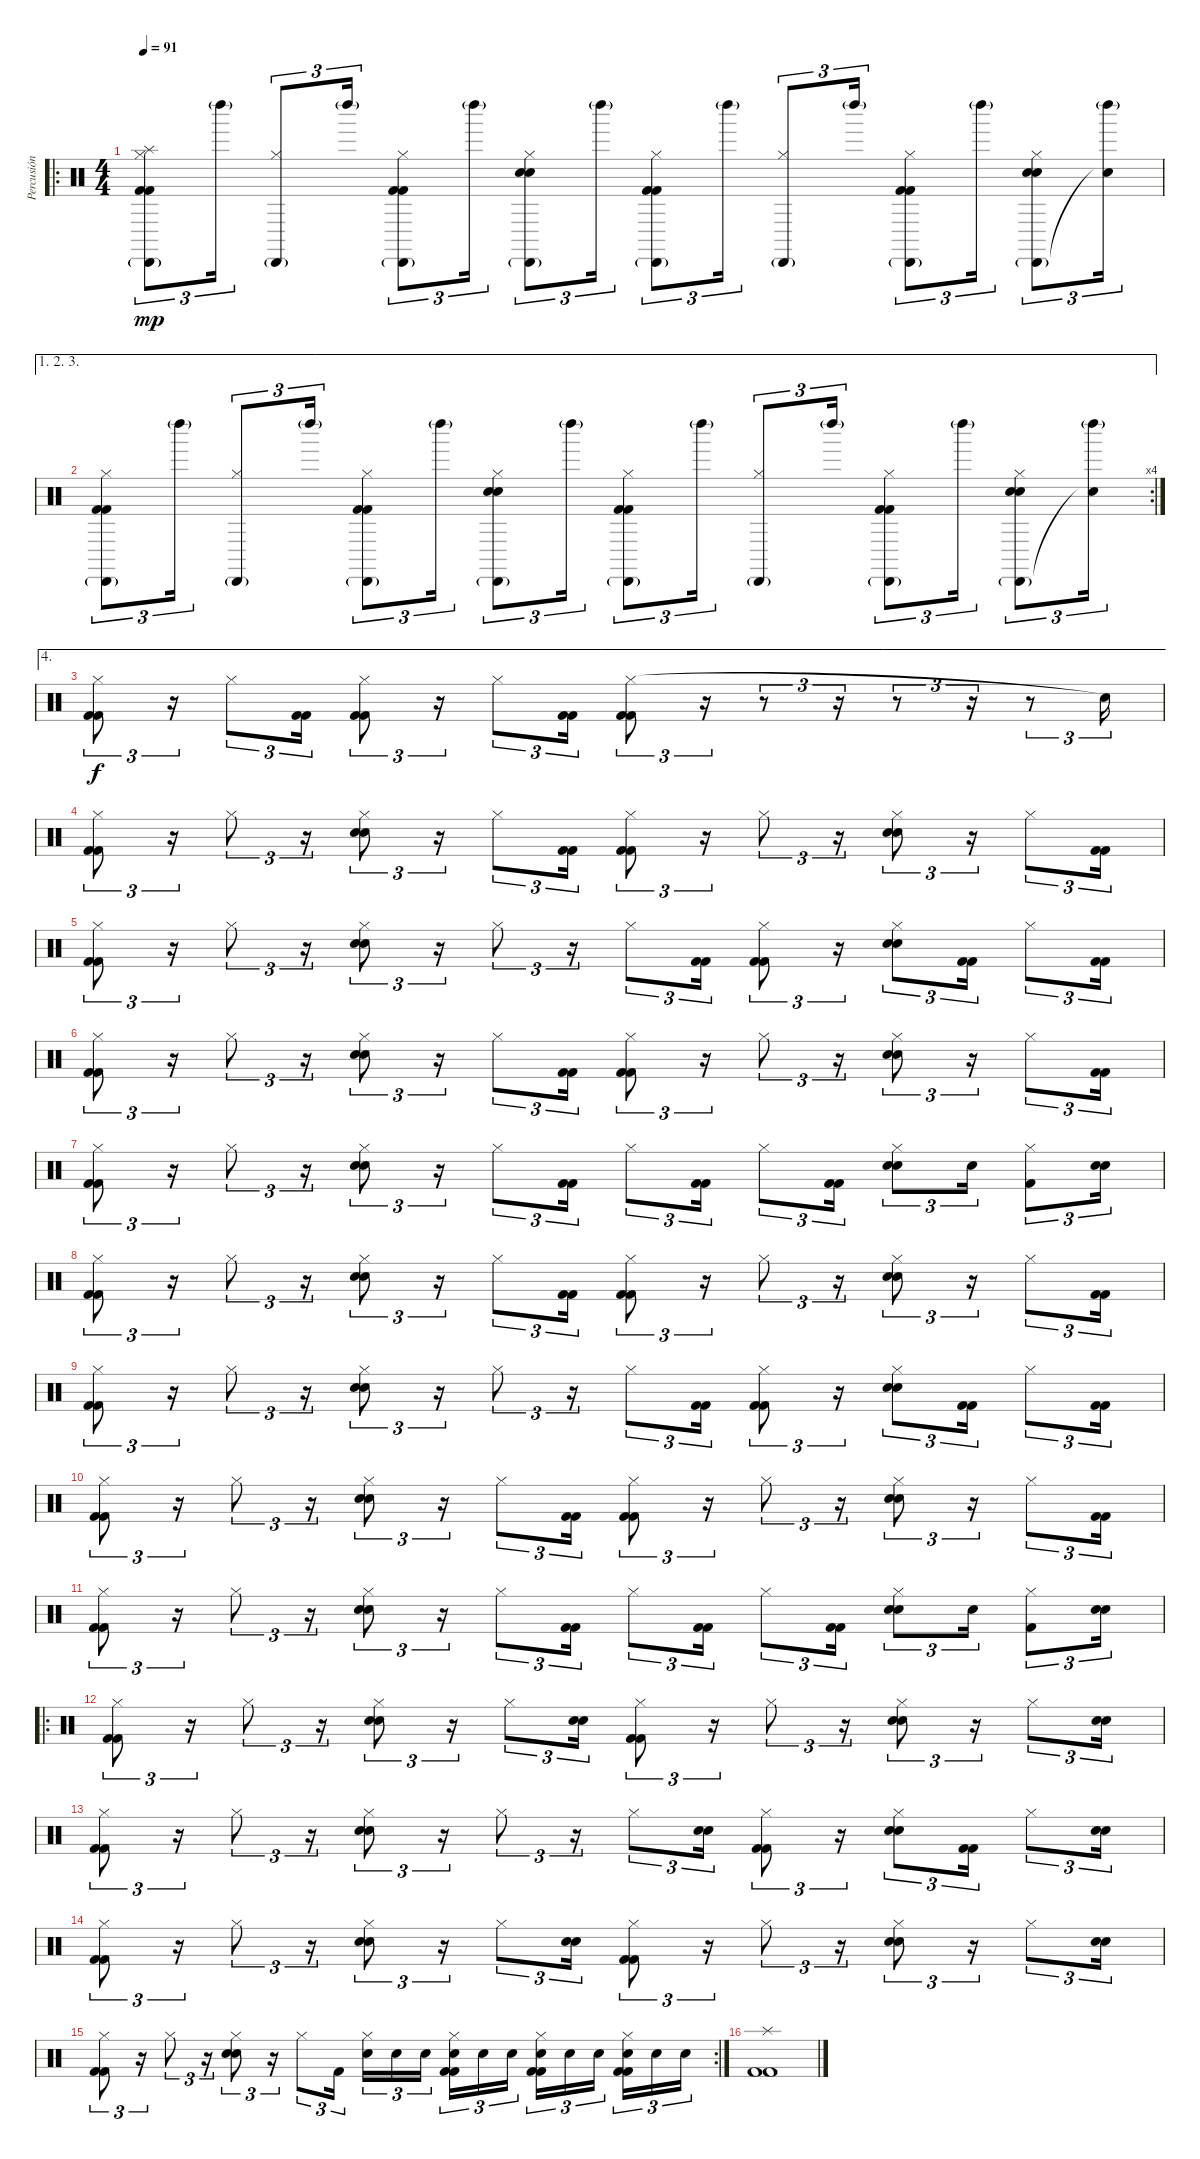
\track ("Percusión" "Percusión") {instrument percussion}
\staff {score}
\articulation defaults
\ro
\ts (4 4)
\tempo 91
\clef neutral
\ks c
("Hi-Hat (closed)" "Cabasa (hit)"{g} "Kick (hit) 2" "Kick (hit) 2" "Splash (hit)").8{tu (3 2) dy mp} "Left Maraca (hit)"{g}.16{tu (3 2)} ("Hi-Hat (closed)" "Cabasa (hit)"{g}).8{tu (3 2)} "Left Maraca (hit)"{g}.16{tu (3 2)} ("Hi-Hat (closed)" "Cabasa (hit)"{g} "Kick (hit) 2" "Kick (hit) 2").8{tu (3 2)} "Left Maraca (hit)"{g}.16{tu (3 2)} ("Hi-Hat (closed)" "Cabasa (hit)"{g} "Electric Snare (hit)" "Electric Snare (hit)").8{tu (3 2)} "Left Maraca (hit)"{g}.16{tu (3 2)} ("Hi-Hat (closed)" "Cabasa (hit)"{g} "Kick (hit) 2" "Kick (hit) 2").8{tu (3 2)} "Left Maraca (hit)"{g}.16{tu (3 2)} ("Hi-Hat (closed)" "Cabasa (hit)"{g}).8{tu (3 2)} "Left Maraca (hit)"{g}.16{tu (3 2)} ("Hi-Hat (closed)" "Cabasa (hit)"{g} "Kick (hit) 2" "Kick (hit) 2").8{tu (3 2)} "Left Maraca (hit)"{g}.16{tu (3 2)} ("Hi-Hat (closed)" "Cabasa (hit)"{g} "Electric Snare (hit)" "Electric Snare (hit)").8{tu (3 2)} ("Left Maraca (hit)"{g} "Snare (hit)"{t}).16{tu (3 2)} |
\ae (1 2 3)
\rc 4
("Hi-Hat (closed)" "Cabasa (hit)"{g} "Kick (hit) 2" "Kick (hit) 2").8{tu (3 2)} "Left Maraca (hit)"{g}.16{tu (3 2)} ("Hi-Hat (closed)" "Cabasa (hit)"{g}).8{tu (3 2)} "Left Maraca (hit)"{g}.16{tu (3 2)} ("Hi-Hat (closed)" "Cabasa (hit)"{g} "Kick (hit) 2" "Kick (hit) 2").8{tu (3 2)} "Left Maraca (hit)"{g}.16{tu (3 2)} ("Hi-Hat (closed)" "Cabasa (hit)"{g} "Electric Snare (hit)" "Electric Snare (hit)").8{tu (3 2)} "Left Maraca (hit)"{g}.16{tu (3 2)} ("Hi-Hat (closed)" "Cabasa (hit)"{g} "Kick (hit) 2" "Kick (hit) 2").8{tu (3 2)} "Left Maraca (hit)"{g}.16{tu (3 2)} ("Hi-Hat (closed)" "Cabasa (hit)"{g}).8{tu (3 2)} "Left Maraca (hit)"{g}.16{tu (3 2)} ("Hi-Hat (closed)" "Cabasa (hit)"{g} "Kick (hit) 2" "Kick (hit) 2").8{tu (3 2)} "Left Maraca (hit)"{g}.16{tu (3 2)} ("Hi-Hat (closed)" "Cabasa (hit)"{g} "Electric Snare (hit)" "Electric Snare (hit)").8{tu (3 2)} ("Left Maraca (hit)"{g} "Snare (hit)"{t}).16{tu (3 2)} |
\ae 4
("Hi-Hat (closed)" "Kick (hit) 2" "Kick (hit) 2").8{tu (3 2) dy f} r.16{tu (3 2)} "Hi-Hat (closed)".8{tu (3 2)} ("Kick (hit) 2" "Kick (hit) 2").16{tu (3 2)} ("Hi-Hat (closed)" "Kick (hit) 2" "Kick (hit) 2").8{tu (3 2)} r.16{tu (3 2)} "Hi-Hat (closed)".8{tu (3 2)} ("Kick (hit) 2" "Kick (hit) 2").16{tu (3 2)} ("Hi-Hat (closed)" "Kick (hit) 2" "Kick (hit) 2").8{tu (3 2)} r.16{tu (3 2)} r.8{tu (3 2)} r.16{tu (3 2)} r.8{tu (3 2)} r.16{tu (3 2)} r.8{tu (3 2)} "Snare (hit)"{t}.16{tu (3 2)} |
("Hi-Hat (closed)" "Kick (hit) 2" "Kick (hit) 2").8{tu (3 2)} r.16{tu (3 2)} "Hi-Hat (closed)".8{tu (3 2)} r.16{tu (3 2)} ("Hi-Hat (closed)" "Hand Clap (hit)" "Hand Clap (hit)").8{tu (3 2)} r.16{tu (3 2)} "Hi-Hat (closed)".8{tu (3 2)} ("Kick (hit) 2" "Kick (hit) 2").16{tu (3 2)} ("Hi-Hat (closed)" "Kick (hit) 2" "Kick (hit) 2").8{tu (3 2)} r.16{tu (3 2)} "Hi-Hat (closed)".8{tu (3 2)} r.16{tu (3 2)} ("Hi-Hat (closed)" "Hand Clap (hit)" "Hand Clap (hit)").8{tu (3 2)} r.16{tu (3 2)} "Hi-Hat (closed)".8{tu (3 2)} ("Kick (hit) 2" "Kick (hit) 2").16{tu (3 2)} |
("Hi-Hat (closed)" "Kick (hit) 2" "Kick (hit) 2").8{tu (3 2)} r.16{tu (3 2)} "Hi-Hat (closed)".8{tu (3 2)} r.16{tu (3 2)} ("Hi-Hat (closed)" "Hand Clap (hit)" "Hand Clap (hit)").8{tu (3 2)} r.16{tu (3 2)} "Hi-Hat (closed)".8{tu (3 2)} r.16{tu (3 2)} "Hi-Hat (closed)".8{tu (3 2)} ("Kick (hit) 2" "Kick (hit) 2").16{tu (3 2)} ("Hi-Hat (closed)" "Kick (hit) 2" "Kick (hit) 2").8{tu (3 2)} r.16{tu (3 2)} ("Hi-Hat (closed)" "Hand Clap (hit)" "Hand Clap (hit)").8{tu (3 2)} ("Kick (hit) 2" "Kick (hit) 2").16{tu (3 2)} "Hi-Hat (closed)".8{tu (3 2)} ("Kick (hit) 2" "Kick (hit) 2").16{tu (3 2)} |
("Hi-Hat (closed)" "Kick (hit) 2" "Kick (hit) 2").8{tu (3 2)} r.16{tu (3 2)} "Hi-Hat (closed)".8{tu (3 2)} r.16{tu (3 2)} ("Hi-Hat (closed)" "Hand Clap (hit)" "Hand Clap (hit)").8{tu (3 2)} r.16{tu (3 2)} "Hi-Hat (closed)".8{tu (3 2)} ("Kick (hit) 2" "Kick (hit) 2").16{tu (3 2)} ("Hi-Hat (closed)" "Kick (hit) 2" "Kick (hit) 2").8{tu (3 2)} r.16{tu (3 2)} "Hi-Hat (closed)".8{tu (3 2)} r.16{tu (3 2)} ("Hi-Hat (closed)" "Hand Clap (hit)" "Hand Clap (hit)").8{tu (3 2)} r.16{tu (3 2)} "Hi-Hat (closed)".8{tu (3 2)} ("Kick (hit) 2" "Kick (hit) 2").16{tu (3 2)} |
("Hi-Hat (closed)" "Kick (hit) 2" "Kick (hit) 2").8{tu (3 2)} r.16{tu (3 2)} "Hi-Hat (closed)".8{tu (3 2)} r.16{tu (3 2)} ("Hi-Hat (closed)" "Hand Clap (hit)" "Hand Clap (hit)").8{tu (3 2)} r.16{tu (3 2)} "Hi-Hat (closed)".8{tu (3 2)} ("Kick (hit) 2" "Kick (hit) 2").16{tu (3 2)} "Hi-Hat (closed)".8{tu (3 2)} ("Kick (hit) 2" "Kick (hit) 2").16{tu (3 2)} "Hi-Hat (closed)".8{tu (3 2)} ("Kick (hit) 2" "Kick (hit) 2").16{tu (3 2)} ("Hi-Hat (closed)" "Hand Clap (hit)" "Hand Clap (hit)").8{tu (3 2)} "Electric Snare (hit)".16{tu (3 2)} ("Hi-Hat (closed)" "Kick (hit) 2").8{tu (3 2)} ("Hand Clap (hit)" "Hand Clap (hit)").16{tu (3 2)} |
("Hi-Hat (closed)" "Kick (hit) 2" "Kick (hit) 2").8{tu (3 2)} r.16{tu (3 2)} "Hi-Hat (closed)".8{tu (3 2)} r.16{tu (3 2)} ("Hi-Hat (closed)" "Hand Clap (hit)" "Hand Clap (hit)").8{tu (3 2)} r.16{tu (3 2)} "Hi-Hat (closed)".8{tu (3 2)} ("Kick (hit) 2" "Kick (hit) 2").16{tu (3 2)} ("Hi-Hat (closed)" "Kick (hit) 2" "Kick (hit) 2").8{tu (3 2)} r.16{tu (3 2)} "Hi-Hat (closed)".8{tu (3 2)} r.16{tu (3 2)} ("Hi-Hat (closed)" "Hand Clap (hit)" "Hand Clap (hit)").8{tu (3 2)} r.16{tu (3 2)} "Hi-Hat (closed)".8{tu (3 2)} ("Kick (hit) 2" "Kick (hit) 2").16{tu (3 2)} |
("Hi-Hat (closed)" "Kick (hit) 2" "Kick (hit) 2").8{tu (3 2)} r.16{tu (3 2)} "Hi-Hat (closed)".8{tu (3 2)} r.16{tu (3 2)} ("Hi-Hat (closed)" "Hand Clap (hit)" "Hand Clap (hit)").8{tu (3 2)} r.16{tu (3 2)} "Hi-Hat (closed)".8{tu (3 2)} r.16{tu (3 2)} "Hi-Hat (closed)".8{tu (3 2)} ("Kick (hit) 2" "Kick (hit) 2").16{tu (3 2)} ("Hi-Hat (closed)" "Kick (hit) 2" "Kick (hit) 2").8{tu (3 2)} r.16{tu (3 2)} ("Hi-Hat (closed)" "Hand Clap (hit)" "Hand Clap (hit)").8{tu (3 2)} ("Kick (hit) 2" "Kick (hit) 2").16{tu (3 2)} "Hi-Hat (closed)".8{tu (3 2)} ("Kick (hit) 2" "Kick (hit) 2").16{tu (3 2)} |
("Hi-Hat (closed)" "Kick (hit) 2" "Kick (hit) 2").8{tu (3 2)} r.16{tu (3 2)} "Hi-Hat (closed)".8{tu (3 2)} r.16{tu (3 2)} ("Hi-Hat (closed)" "Hand Clap (hit)" "Hand Clap (hit)").8{tu (3 2)} r.16{tu (3 2)} "Hi-Hat (closed)".8{tu (3 2)} ("Kick (hit) 2" "Kick (hit) 2").16{tu (3 2)} ("Hi-Hat (closed)" "Kick (hit) 2" "Kick (hit) 2").8{tu (3 2)} r.16{tu (3 2)} "Hi-Hat (closed)".8{tu (3 2)} r.16{tu (3 2)} ("Hi-Hat (closed)" "Hand Clap (hit)" "Hand Clap (hit)").8{tu (3 2)} r.16{tu (3 2)} "Hi-Hat (closed)".8{tu (3 2)} ("Kick (hit) 2" "Kick (hit) 2").16{tu (3 2)} |
("Hi-Hat (closed)" "Kick (hit) 2" "Kick (hit) 2").8{tu (3 2)} r.16{tu (3 2)} "Hi-Hat (closed)".8{tu (3 2)} r.16{tu (3 2)} ("Hi-Hat (closed)" "Hand Clap (hit)" "Hand Clap (hit)").8{tu (3 2)} r.16{tu (3 2)} "Hi-Hat (closed)".8{tu (3 2)} ("Kick (hit) 2" "Kick (hit) 2").16{tu (3 2)} "Hi-Hat (closed)".8{tu (3 2)} ("Kick (hit) 2" "Kick (hit) 2").16{tu (3 2)} "Hi-Hat (closed)".8{tu (3 2)} ("Kick (hit) 2" "Kick (hit) 2").16{tu (3 2)} ("Hi-Hat (closed)" "Hand Clap (hit)" "Hand Clap (hit)").8{tu (3 2)} "Electric Snare (hit)".16{tu (3 2)} ("Hi-Hat (closed)" "Kick (hit) 2").8{tu (3 2)} ("Hand Clap (hit)" "Hand Clap (hit)").16{tu (3 2)} |
\ro
("Hi-Hat (closed)" "Kick (hit) 2" "Kick (hit) 2").8{tu (3 2)} r.16{tu (3 2)} "Hi-Hat (closed)".8{tu (3 2)} r.16{tu (3 2)} ("Hi-Hat (closed)" "Electric Snare (hit)" "Electric Snare (hit)").8{tu (3 2)} r.16{tu (3 2)} "Hi-Hat (closed)".8{tu (3 2)} ("Electric Snare (hit)" "Electric Snare (hit)").16{tu (3 2)} ("Hi-Hat (closed)" "Kick (hit) 2" "Kick (hit) 2").8{tu (3 2)} r.16{tu (3 2)} "Hi-Hat (closed)".8{tu (3 2)} r.16{tu (3 2)} ("Hi-Hat (closed)" "Electric Snare (hit)" "Electric Snare (hit)").8{tu (3 2)} r.16{tu (3 2)} "Hi-Hat (closed)".8{tu (3 2)} ("Electric Snare (hit)" "Electric Snare (hit)").16{tu (3 2)} |
("Hi-Hat (closed)" "Kick (hit) 2" "Kick (hit) 2").8{tu (3 2)} r.16{tu (3 2)} "Hi-Hat (closed)".8{tu (3 2)} r.16{tu (3 2)} ("Hi-Hat (closed)" "Electric Snare (hit)" "Electric Snare (hit)").8{tu (3 2)} r.16{tu (3 2)} "Hi-Hat (closed)".8{tu (3 2)} r.16{tu (3 2)} "Hi-Hat (closed)".8{tu (3 2)} ("Electric Snare (hit)" "Electric Snare (hit)").16{tu (3 2)} ("Hi-Hat (closed)" "Kick (hit) 2" "Kick (hit) 2").8{tu (3 2)} r.16{tu (3 2)} ("Hi-Hat (closed)" "Electric Snare (hit)" "Electric Snare (hit)").8{tu (3 2)} ("Kick (hit) 2" "Kick (hit) 2").16{tu (3 2)} "Hi-Hat (closed)".8{tu (3 2)} ("Electric Snare (hit)" "Electric Snare (hit)").16{tu (3 2)} |
("Hi-Hat (closed)" "Kick (hit) 2" "Kick (hit) 2").8{tu (3 2)} r.16{tu (3 2)} "Hi-Hat (closed)".8{tu (3 2)} r.16{tu (3 2)} ("Hi-Hat (closed)" "Electric Snare (hit)" "Electric Snare (hit)").8{tu (3 2)} r.16{tu (3 2)} "Hi-Hat (closed)".8{tu (3 2)} ("Electric Snare (hit)" "Electric Snare (hit)").16{tu (3 2)} ("Hi-Hat (closed)" "Kick (hit) 2" "Kick (hit) 2").8{tu (3 2)} r.16{tu (3 2)} "Hi-Hat (closed)".8{tu (3 2)} r.16{tu (3 2)} ("Hi-Hat (closed)" "Electric Snare (hit)" "Electric Snare (hit)").8{tu (3 2)} r.16{tu (3 2)} "Hi-Hat (closed)".8{tu (3 2)} ("Electric Snare (hit)" "Electric Snare (hit)").16{tu (3 2)} |
\rc 2
("Hi-Hat (closed)" "Kick (hit) 2" "Kick (hit) 2").8{tu (3 2)} r.16{tu (3 2)} "Hi-Hat (closed)".8{tu (3 2)} r.16{tu (3 2)} ("Hi-Hat (closed)" "Electric Snare (hit)" "Electric Snare (hit)").8{tu (3 2)} r.16{tu (3 2)} "Hi-Hat (closed)".8{tu (3 2)} "Kick (hit) 2".16{tu (3 2)} ("Hi-Hat (closed)" "Electric Snare (hit)").16{tu (3 2)} "Electric Snare (hit)".16{tu (3 2)} "Electric Snare (hit)".16{tu (3 2)} ("Hi-Hat (closed)" "Electric Snare (hit)" "Kick (hit) 2" "Kick (hit) 2").16{tu (3 2)} "Electric Snare (hit)".16{tu (3 2)} "Electric Snare (hit)".16{tu (3 2)} ("Hi-Hat (closed)" "Electric Snare (hit)" "Kick (hit) 2" "Kick (hit) 2").16{tu (3 2)} "Electric Snare (hit)".16{tu (3 2)} "Electric Snare (hit)".16{tu (3 2)} ("Hi-Hat (closed)" "Electric Snare (hit)" "Kick (hit) 2" "Kick (hit) 2").16{tu (3 2)} "Electric Snare (hit)".16{tu (3 2)} "Electric Snare (hit)".16{tu (3 2)} |
("Splash (hit)" "Kick (hit) 2" "Kick (hit) 2").1
